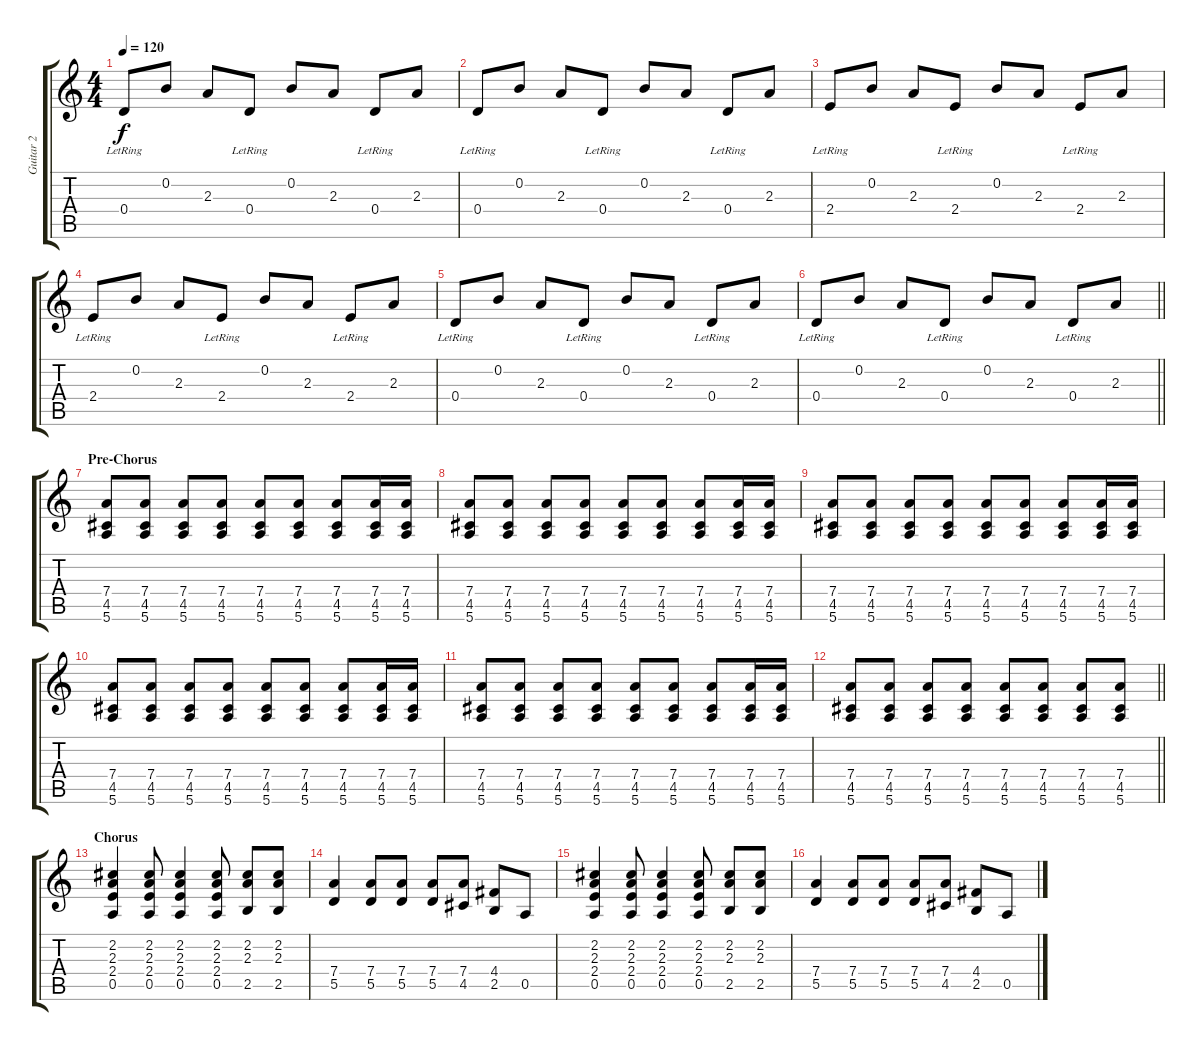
\track ("Guitar 2" "Guitar 2") {instrument electricguitarjazz}
\staff {score tabs}
\tuning (E4 B3 G3 D3 A2 E2) {hide}
\ts (4 4)
\tempo 120
\clef g2
\ks c
0.4{lr}.8{dy f} 0.2.8 2.3.8 0.4{lr}.8 0.2.8 2.3.8 0.4{lr}.8 2.3.8 |
0.4{lr}.8 0.2.8 2.3.8 0.4{lr}.8 0.2.8 2.3.8 0.4{lr}.8 2.3.8 |
2.4{lr}.8 0.2.8 2.3.8 2.4{lr}.8 0.2.8 2.3.8 2.4{lr}.8 2.3.8 |
2.4{lr}.8 0.2.8 2.3.8 2.4{lr}.8 0.2.8 2.3.8 2.4{lr}.8 2.3.8 |
0.4{lr}.8 0.2.8 2.3.8 0.4{lr}.8 0.2.8 2.3.8 0.4{lr}.8 2.3.8 |
\barLineRight lightlight
0.4{lr}.8 0.2.8 2.3.8 0.4{lr}.8 0.2.8 2.3.8 0.4{lr}.8 2.3.8 |
\section ("" "Pre-Chorus")
(7.4 4.5 5.6).8 (7.4 4.5 5.6).8 (7.4 4.5 5.6).8 (7.4 4.5 5.6).8 (7.4 4.5 5.6).8 (7.4 4.5 5.6).8 (7.4 4.5 5.6).8 (7.4 4.5 5.6).16 (7.4 4.5 5.6).16 |
(7.4 4.5 5.6).8 (7.4 4.5 5.6).8 (7.4 4.5 5.6).8 (7.4 4.5 5.6).8 (7.4 4.5 5.6).8 (7.4 4.5 5.6).8 (7.4 4.5 5.6).8 (7.4 4.5 5.6).16 (7.4 4.5 5.6).16 |
(7.4 4.5 5.6).8 (7.4 4.5 5.6).8 (7.4 4.5 5.6).8 (7.4 4.5 5.6).8 (7.4 4.5 5.6).8 (7.4 4.5 5.6).8 (7.4 4.5 5.6).8 (7.4 4.5 5.6).16 (7.4 4.5 5.6).16 |
(7.4 4.5 5.6).8 (7.4 4.5 5.6).8 (7.4 4.5 5.6).8 (7.4 4.5 5.6).8 (7.4 4.5 5.6).8 (7.4 4.5 5.6).8 (7.4 4.5 5.6).8 (7.4 4.5 5.6).16 (7.4 4.5 5.6).16 |
(7.4 4.5 5.6).8 (7.4 4.5 5.6).8 (7.4 4.5 5.6).8 (7.4 4.5 5.6).8 (7.4 4.5 5.6).8 (7.4 4.5 5.6).8 (7.4 4.5 5.6).8 (7.4 4.5 5.6).16 (7.4 4.5 5.6).16 |
\barLineRight lightlight
(7.4 4.5 5.6).8 (7.4 4.5 5.6).8 (7.4 4.5 5.6).8 (7.4 4.5 5.6).8 (7.4 4.5 5.6).8 (7.4 4.5 5.6).8 (7.4 4.5 5.6).8 (7.4 4.5 5.6).8 |
\section ("" "Chorus")
(2.2 2.3 2.4 0.5).4 (2.2 2.3 2.4 0.5).8 (2.2 2.3 2.4 0.5).4 (2.2 2.3 2.4 0.5).8 (2.2 2.3 2.5).8 (2.2 2.3 2.5).8 |
(7.4 5.5).4 (7.4 5.5).8 (7.4 5.5).8 (7.4 5.5).8 (7.4 4.5).8 (4.4 2.5).8 0.5.8 |
(2.2 2.3 2.4 0.5).4 (2.2 2.3 2.4 0.5).8 (2.2 2.3 2.4 0.5).4 (2.2 2.3 2.4 0.5).8 (2.2 2.3 2.5).8 (2.2 2.3 2.5).8 |
(7.4 5.5).4 (7.4 5.5).8 (7.4 5.5).8 (7.4 5.5).8 (7.4 4.5).8 (4.4 2.5).8 0.5.8
